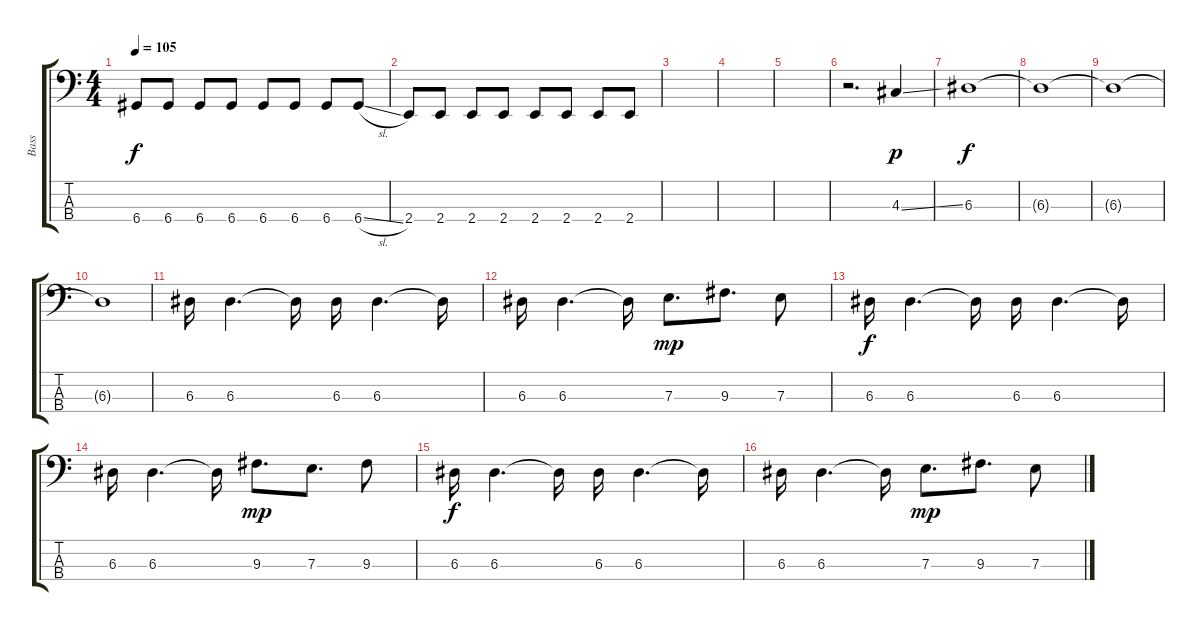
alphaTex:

\track ("Bass" "Bass") {instrument electricbassfinger}
\staff {score tabs}
\tuning (G2 D2 A1 D1) {hide}
\ts (4 4)
\tempo 105
\clef f4
\ks c
6.4.8{dy f} 6.4.8 6.4.8 6.4.8 6.4.8 6.4.8 6.4.8 6.4{sl}.8 |
2.4.8 2.4.8 2.4.8 2.4.8 2.4.8 2.4.8 2.4.8 2.4.8 |
|
|
|
r.2{d} 4.3{ss}.4{dy p} |
6.3.1{dy f} |
6.3{t}.1 |
6.3{t}.1 |
6.3{t}.1 |
6.3.16 6.3.4{d} 6.3{t}.16 6.3.16 6.3.4{d} 6.3{t}.16 |
6.3.16 6.3.4{d} 6.3{t}.16 7.3.8{d dy mp} 9.3.8{d} 7.3.8 |
6.3.16{dy f} 6.3.4{d} 6.3{t}.16 6.3.16 6.3.4{d} 6.3{t}.16 |
6.3.16 6.3.4{d} 6.3{t}.16 9.3.8{d dy mp} 7.3.8{d} 9.3.8 |
6.3.16{dy f} 6.3.4{d} 6.3{t}.16 6.3.16 6.3.4{d} 6.3{t}.16 |
6.3.16 6.3.4{d} 6.3{t}.16 7.3.8{d dy mp} 9.3.8{d} 7.3.8
